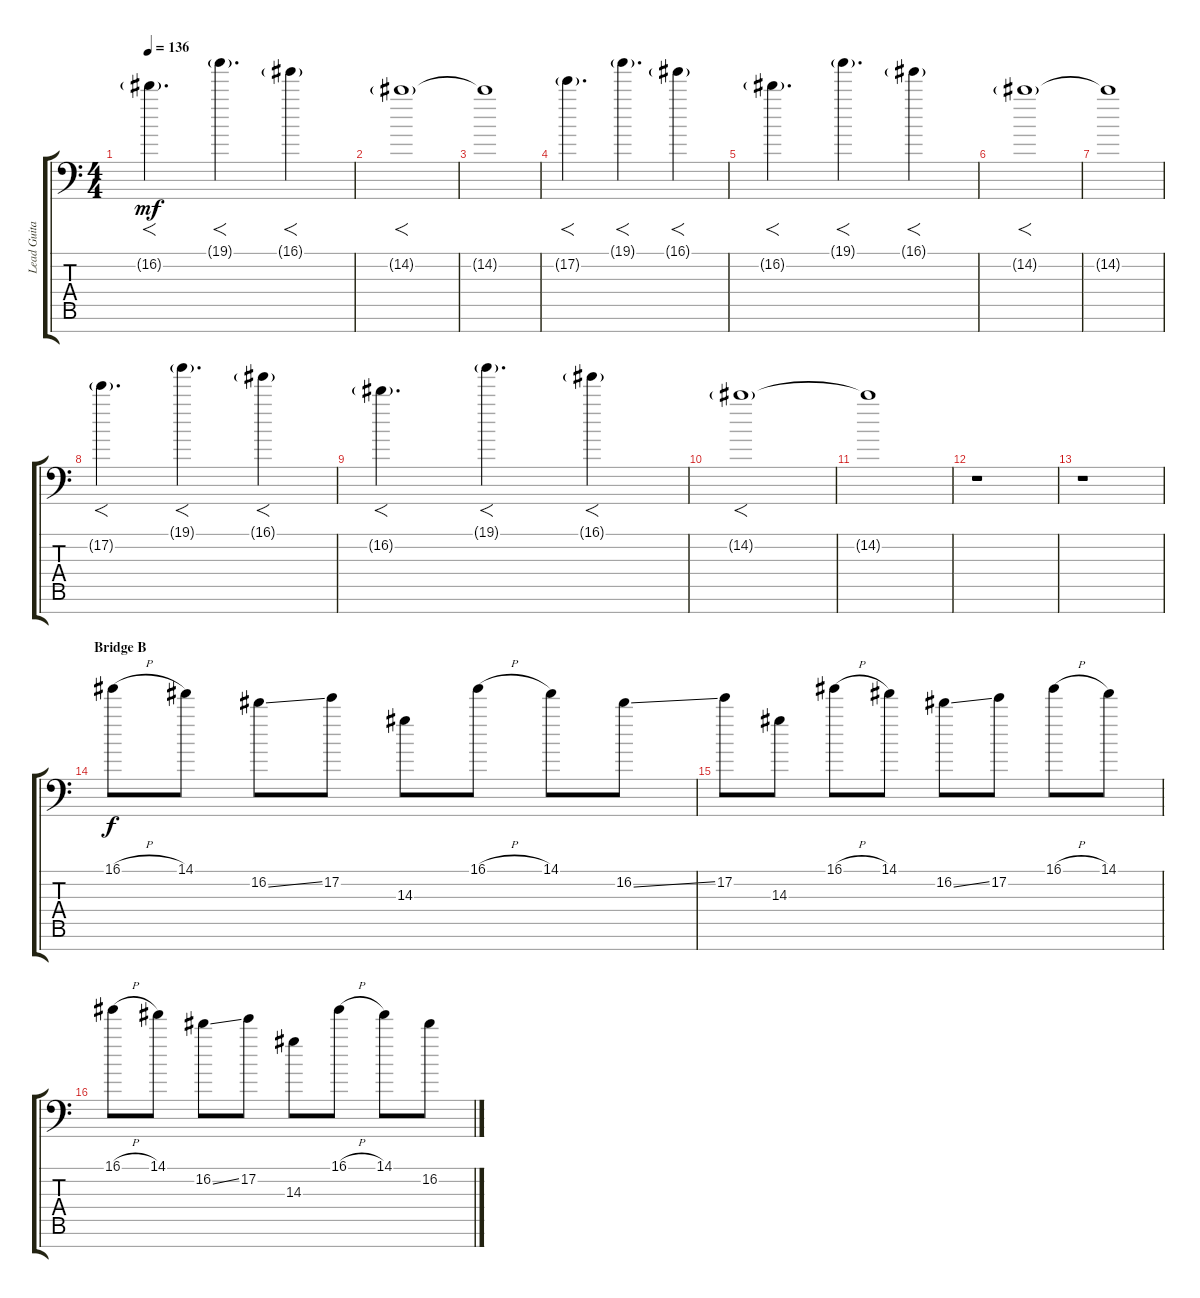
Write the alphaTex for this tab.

\track ("Lead Guitar " "Lead Guita") {instrument distortionguitar}
\staff {score tabs}
\tuning (E4 B3 Gb3 D3 A2 E2 A1) {hide}
\ts (4 4)
\tempo 136
\clef f4
\ks c
16.2{g}.4{f d dy mf} 19.1{g}.4{f d} 16.1{g}.4{f} |
14.2{g}.1{f} |
14.2{t}.1 |
17.2{g}.4{f d} 19.1{g}.4{f d} 16.1{g}.4{f} |
16.2{g}.4{f d} 19.1{g}.4{f d} 16.1{g}.4{f} |
14.2{g}.1{f} |
14.2{t}.1 |
17.2{g}.4{f d} 19.1{g}.4{f d} 16.1{g}.4{f} |
16.2{g}.4{f d} 19.1{g}.4{f d} 16.1{g}.4{f} |
14.2{g}.1{f} |
14.2{t}.1 |
r.1 |
r.1 |
\section ("" "Bridge B")
16.1{h}.8{dy f} 14.1.8 16.2{ss}.8 17.2.8 14.3.8 16.1{h}.8 14.1.8 16.2{ss}.8 |
17.2.8 14.3.8 16.1{h}.8 14.1.8 16.2{ss}.8 17.2.8 16.1{h}.8 14.1.8 |
16.1{h}.8 14.1.8 16.2{ss}.8 17.2.8 14.3.8 16.1{h}.8 14.1.8 16.2{ss}.8
